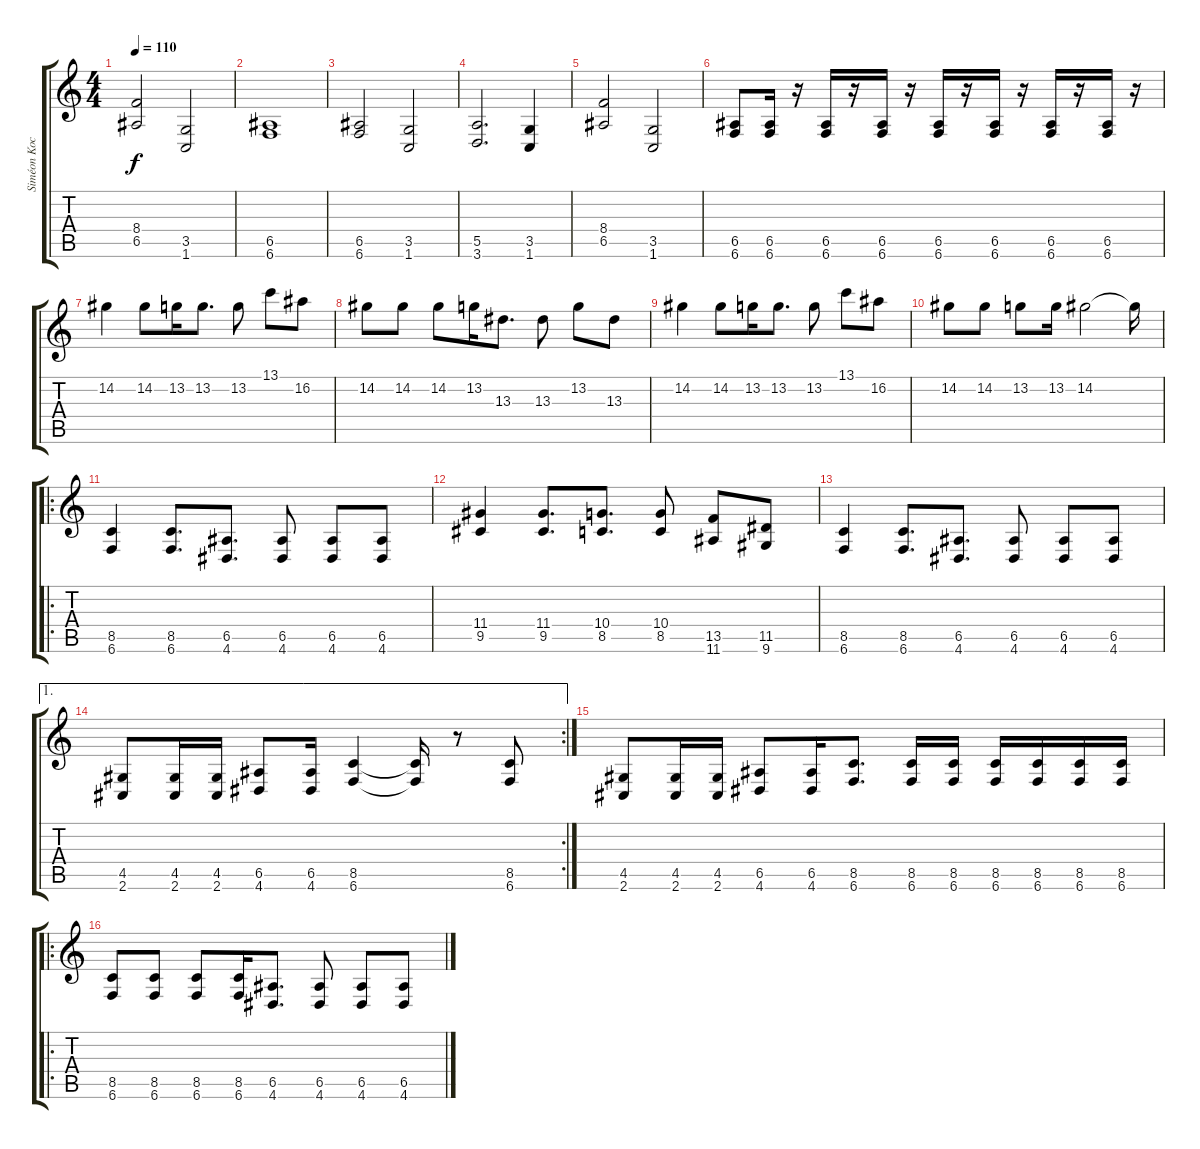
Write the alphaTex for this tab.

\track ("Siméon Koch" "Siméon Koc") {instrument distortionguitar}
\staff {score tabs}
\tuning (B3 Gb3 D3 A2 E2 B1) {hide}
\ts (4 4)
\tempo 110
\clef g2
\ks c
(8.4 6.5).2{dy f} (3.5 1.6).2 |
(6.5 6.6).1 |
(6.5 6.6).2 (3.5 1.6).2 |
(5.5 3.6).2{d} (3.5 1.6).4 |
(8.4 6.5).2 (3.5 1.6).2 |
(6.5 6.6).8 (6.5 6.6).16 r.16 (6.5 6.6).16 r.16 (6.5 6.6).16 r.16 (6.5 6.6).16 r.16 (6.5 6.6).16 r.16 (6.5 6.6).16 r.16 (6.5 6.6).16 r.16 |
14.2.4{instrument acousticguitarsteel} 14.2.8 13.2.16 13.2.8{d} 13.2.8 13.1.8 16.2.8 |
14.2.8 14.2.8 14.2.8 13.2.16 13.3.8{d} 13.3.8 13.2.8 13.3.8 |
14.2.4 14.2.8 13.2.16 13.2.8{d} 13.2.8 13.1.8 16.2.8 |
14.2.8 14.2.8 13.2.8 13.2.16 14.2.2 14.2{t}.16 |
\ro
(8.5 6.6).4{instrument distortionguitar} (8.5 6.6).8{d} (6.5 4.6).8{d} (6.5 4.6).8 (6.5 4.6).8 (6.5 4.6).8 |
(11.4 9.5).4 (11.4 9.5).8{d} (10.4 8.5).8{d} (10.4 8.5).8 (13.5 11.6).8 (11.5 9.6).8 |
(8.5 6.6).4 (8.5 6.6).8{d} (6.5 4.6).8{d} (6.5 4.6).8 (6.5 4.6).8 (6.5 4.6).8 |
\ae 1
\rc 2
(4.5 2.6).8 (4.5 2.6).16 (4.5 2.6).16 (6.5 4.6).8 (6.5 4.6).16 (8.5 6.6).4 (8.5{t} 6.6{t}).16 r.8 (8.5 6.6).8 |
(4.5 2.6).8 (4.5 2.6).16 (4.5 2.6).16 (6.5 4.6).8 (6.5 4.6).16 (8.5 6.6).8{d} (8.5 6.6).16 (8.5 6.6).16 (8.5 6.6).16 (8.5 6.6).16 (8.5 6.6).16 (8.5 6.6).16 |
\ro
(8.5 6.6).8 (8.5 6.6).8 (8.5 6.6).8 (8.5 6.6).16 (6.5 4.6).8{d} (6.5 4.6).8 (6.5 4.6).8 (6.5 4.6).8
